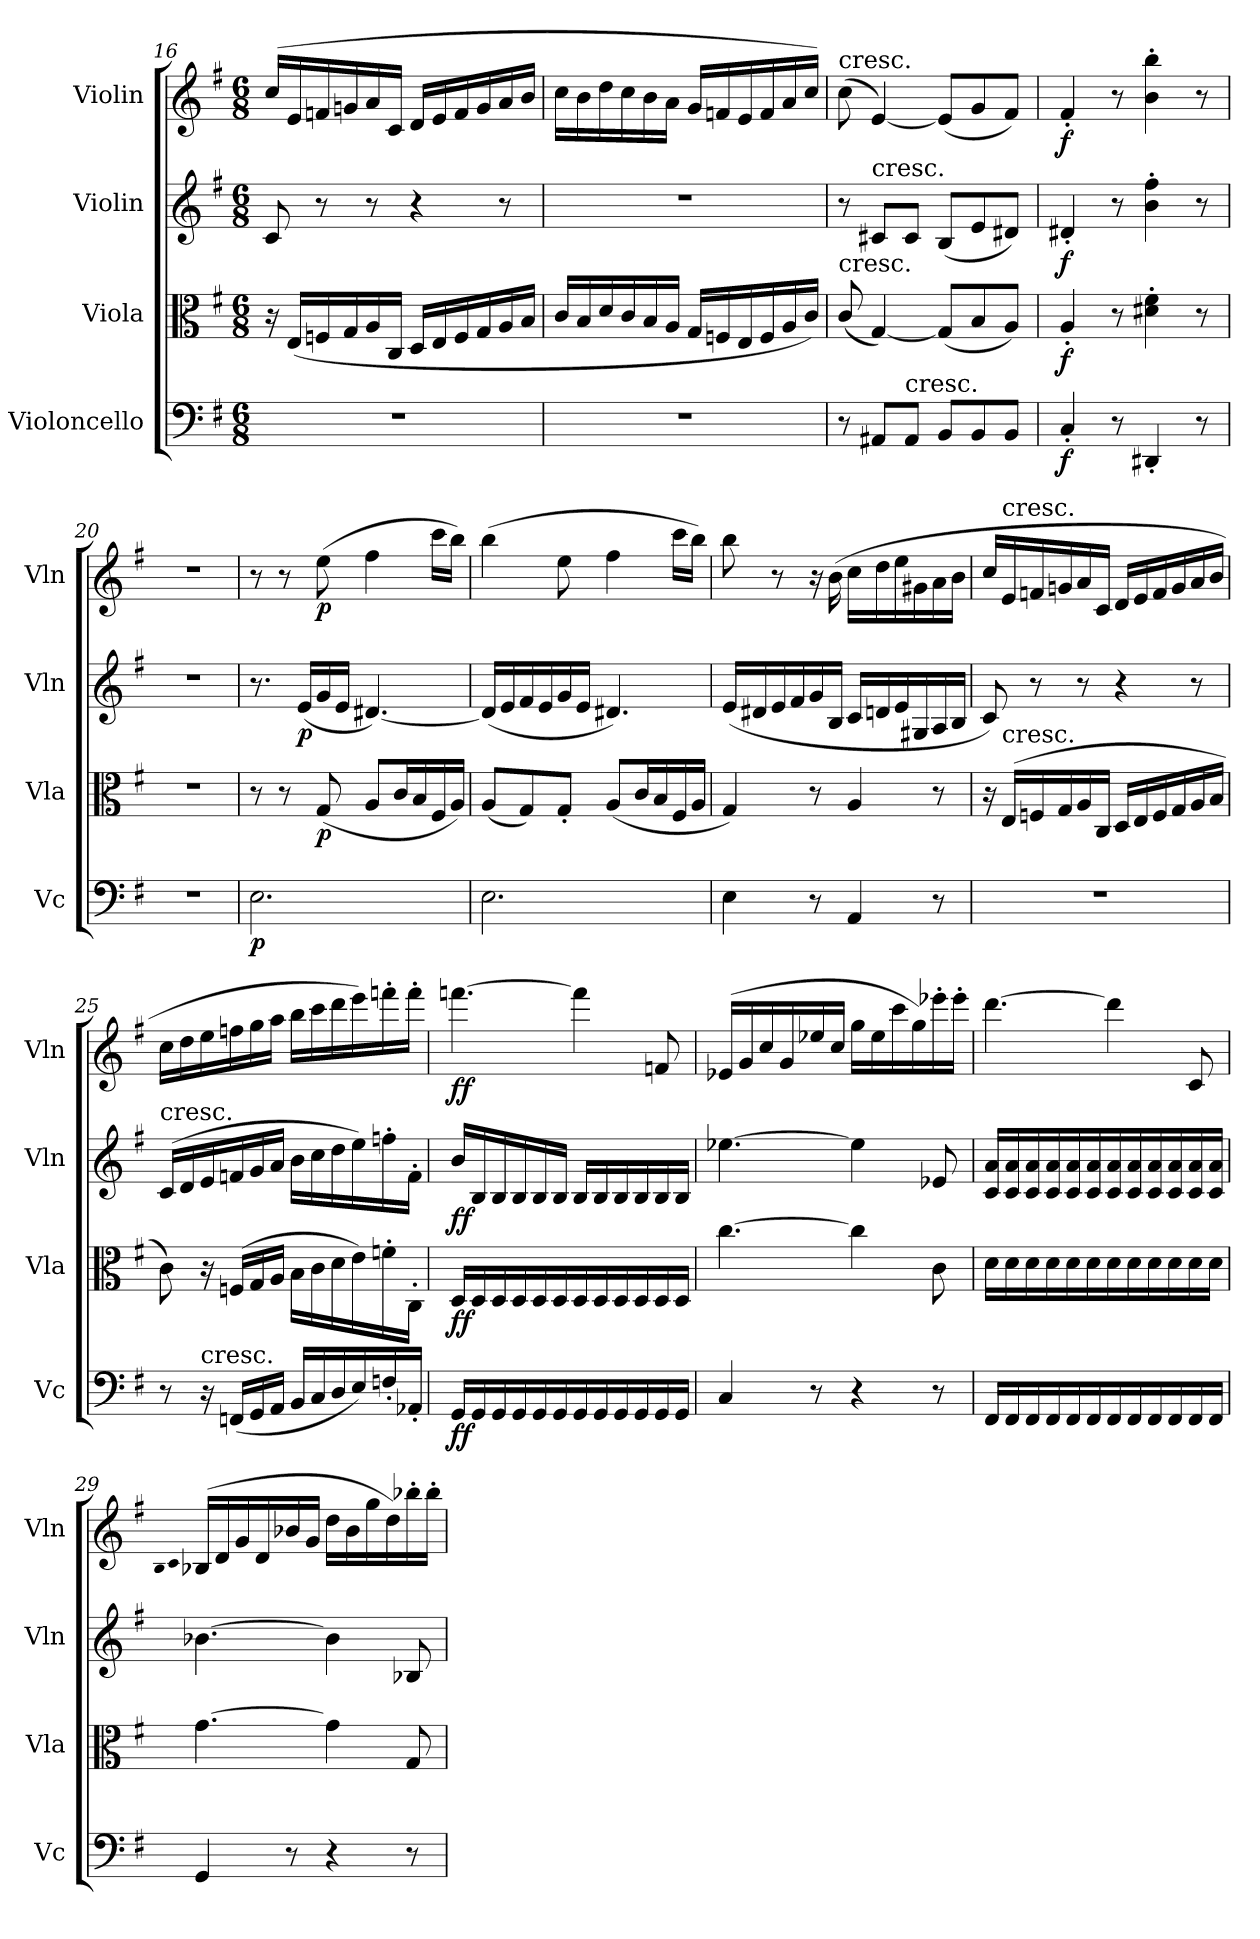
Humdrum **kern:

**kern	**dynam	**kern	**dynam	**kern	**dynam	**kern	**dynam
*part4	*part4	*part3	*part3	*part2	*part2	*part1	*part1
*staff4	*staff4	*staff3	*staff3	*staff2	*staff2	*staff1	*staff1
*I"Violoncello	*	*I"Viola	*	*I"Violin	*	*I"Violin	*
*I'Vc	*	*I'Vla	*	*I'Vln	*	*I'Vln	*
*clefF4	*	*clefC3	*	*clefG2	*	*clefG2	*
*k[f#]	*	*k[f#]	*	*k[f#]	*	*k[f#]	*
*e:	*	*e:	*	*e:	*	*e:	*
*M6/8	*	*M6/8	*	*M6/8	*	*M6/8	*
=16	=16	=16	=16	=16	=16	=16	=16
2.r	.	16r	.	8c/	.	(16cc/LL	.
.	.	(16E/LL	.	.	.	16e/	.
.	.	16Fn/	.	8r	.	16fn/	.
.	.	16G/	.	.	.	16gn/	.
.	.	16A/	.	8r	.	16a/	.
.	.	16C/JJ	.	.	.	16c/JJ	.
.	.	16D/LL	.	4r	.	16d/LL	.
.	.	16E/	.	.	.	16e/	.
.	.	16F/	.	.	.	16f/	.
.	.	16G/	.	.	.	16g/	.
.	.	16A/	.	8r	.	16a/	.
.	.	16B/JJ	.	.	.	16b/JJ	.
=17	=17	=17	=17	=17	=17	=17	=17
2.r	.	16c/LL	.	2.r	.	16cc\LL	.
.	.	16B/	.	.	.	16b\	.
.	.	16d/	.	.	.	16dd\	.
.	.	16c/	.	.	.	16cc\	.
.	.	16B/	.	.	.	16b\	.
.	.	16A/JJ	.	.	.	16a\JJ	.
.	.	16G/LL	.	.	.	16g/LL	.
.	.	16Fn/	.	.	.	16fn/	.
.	.	16E/	.	.	.	16e/	.
.	.	16F/	.	.	.	16f/	.
.	.	16A/	.	.	.	16a/	.
.	.	16c/JJ)	.	.	.	16cc/JJ)	.
=18	=18	=18	=18	=18	=18	=18	=18
!	!	!	!	!	!	!LO:TX:t=cresc.	!
!	!	!LO:TX:t=cresc.	!	!	!	!	!
8r	.	(8c/	.	8r	.	(8cc\	.
!	!	!	!	!LO:TX:t=cresc.	!	!	!
8AA#X/L	.	[4G/)	.	8c#X/L	.	[4e/)	.
!LO:TX:t=cresc.	!	!	!	!	!	!	!
8AA#/J	.	.	.	8c#/J	.	.	.
8BB/L	.	(8G/L]	.	(8B/L	.	(8e/L]	.
8BB/	.	8B/	.	8e/	.	8g/	.
8BB/J	.	8A/J)	.	8d#X/J)	.	8f#/J)	.
=19	=19	=19	=19	=19	=19	=19	=19
4C'/	f	4A'/	f	4d#X'/	f	4f#'/	f
8r	.	8r	.	8r	.	8r	.
4DD#X'/	.	4d#X'\ 4f#'\	.	4b'\ 4ff#'\	.	4b'\ 4bb'\	.
8r	.	8r	.	8r	.	8r	.
=20	=20	=20	=20	=20	=20	=20	=20
2.r	.	2.r	.	2.r	.	2.r	.
=21	=21	=21	=21	=21	=21	=21	=21
2.E\	p	8r	.	8.r	.	8r	.
.	.	8r	.	.	.	8r	.
.	.	.	.	(16e/LL	p	.	.
.	.	(8G/	p	16g/	.	(8ee\	p
.	.	.	.	16e/JJ	.	.	.
.	.	8A/L	.	[4.d#X/)	.	4ff#\	.
.	.	16c/L	.	.	.	.	.
.	.	16B/	.	.	.	.	.
.	.	16F#/	.	.	.	16ccc\LL	.
.	.	16A/JJ)	.	.	.	16bb\JJ)	.
=22	=22	=22	=22	=22	=22	=22	=22
2.E\	.	(8A/L	.	(16d#/LL]	.	(4bb\	.
.	.	.	.	16e/	.	.	.
.	.	8G/)	.	16f#/	.	.	.
.	.	.	.	16e/	.	.	.
.	.	8G'/J	.	16g/	.	8ee\	.
.	.	.	.	16e/JJ	.	.	.
.	.	(8A/L	.	4.d#X/)	.	4ff#\	.
.	.	16c/L	.	.	.	.	.
.	.	16B/	.	.	.	.	.
.	.	16F#/	.	.	.	16ccc\LL	.
.	.	16A/JJ	.	.	.	16bb\JJ)	.
=23	=23	=23	=23	=23	=23	=23	=23
4E\	.	4G/)	.	(16e/LL	.	8bb\	.
.	.	.	.	16d#X/	.	.	.
.	.	.	.	16e/	.	8r	.
.	.	.	.	16f#/	.	.	.
8r	.	8r	.	16g/	.	16r	.
.	.	.	.	16B/JJ	.	(16b\	.
4AA/	.	4A/	.	16c/LL	.	16cc\LL	.
.	.	.	.	16dn/	.	16dd\	.
.	.	.	.	16e/	.	16ee\	.
.	.	.	.	16G#X/	.	16g#X\	.
8r	.	8r	.	16A/	.	16a\	.
.	.	.	.	16B/JJ	.	16b\JJ	.
=24	=24	=24	=24	=24	=24	=24	=24
2.r	.	16r	.	8c/)	.	16cc/LL	.
!	!	!	!	!	!	!LO:TX:t=cresc.	!
!	!	!LO:TX:t=cresc.	!	!	!	!	!
.	.	(16E/LL	.	.	.	16e/	.
.	.	16Fn/	.	8r	.	16fn/	.
.	.	16G/	.	.	.	16gn/	.
.	.	16A/	.	8r	.	16a/	.
.	.	16C/JJ	.	.	.	16c/JJ	.
.	.	16D/LL	.	4r	.	16d/LL	.
.	.	16E/	.	.	.	16e/	.
.	.	16F/	.	.	.	16f/	.
.	.	16G/	.	.	.	16g/	.
.	.	16A/	.	8r	.	16a/	.
.	.	16B/JJ	.	.	.	16b/JJ	.
=25	=25	=25	=25	=25	=25	=25	=25
!	!	!	!	!LO:TX:t=cresc.	!	!	!
8r	.	8c\)	.	(16c/LL	.	16cc\LL	.
.	.	.	.	16d/	.	16dd\	.
!LO:TX:t=cresc.	!	!	!	!	!	!	!
16r	.	16r	.	16e/	.	16ee\	.
(16FFn/LL	.	(16Fn/LL	.	16fn/	.	16ffn\	.
16GG/	.	16G/	.	16g/	.	16gg\	.
16AA/JJ	.	16A/JJ	.	16a/JJ	.	16aa\JJ	.
16BB/LL	.	16B\LL	.	16b\LL	.	16bb\LL	.
16C/	.	16c\	.	16cc\	.	16ccc\	.
16D/	.	16d\	.	16dd\	.	16ddd\	.
16E/)	.	16e\)	.	16ee\)	.	16eee\)	.
16Fn'/	.	16fn'\	.	16ffn'\	.	16fffn'\	.
16AA-X'/JJ	.	16C'\JJ	.	16f'\JJ	.	16fff'\JJ	.
=26	=26	=26	=26	=26	=26	=26	=26
16GG/LL	ff	16D/LL	ff	16b/LL	ff	[4.fffn\	ff
16GG/	.	16D/	.	16B/	.	.	.
16GG/	.	16D/	.	16B/	.	.	.
16GG/	.	16D/	.	16B/	.	.	.
16GG/	.	16D/	.	16B/	.	.	.
16GG/	.	16D/	.	16B/JJ	.	.	.
16GG/	.	16D/	.	16B/LL	.	4fff\]	.
16GG/	.	16D/	.	16B/	.	.	.
16GG/	.	16D/	.	16B/	.	.	.
16GG/	.	16D/	.	16B/	.	.	.
16GG/	.	16D/	.	16B/	.	8fn/	.
16GG/JJ	.	16D/JJ	.	16B/JJ	.	.	.
=27	=27	=27	=27	=27	=27	=27	=27
4C/	.	[4.cc\	.	[4.ee-X\	.	(16e-X/LL	.
.	.	.	.	.	.	16g/	.
.	.	.	.	.	.	16cc/	.
.	.	.	.	.	.	16g/	.
8r	.	.	.	.	.	16ee-X/	.
.	.	.	.	.	.	16cc/JJ	.
4r	.	4cc\]	.	4ee-\]	.	16gg\LL	.
.	.	.	.	.	.	16ee-\	.
.	.	.	.	.	.	16ccc\	.
.	.	.	.	.	.	16gg\)	.
8r	.	8c\	.	8e-X/	.	16eee-X'\	.
.	.	.	.	.	.	16eee-'\JJ	.
=28	=28	=28	=28	=28	=28	=28	=28
16FF#/LL	.	16d\LL	.	16c/ 16a/LL	.	[4.ddd\	.
16FF#/	.	16d\	.	16c/ 16a/	.	.	.
16FF#/	.	16d\	.	16c/ 16a/	.	.	.
16FF#/	.	16d\	.	16c/ 16a/	.	.	.
16FF#/	.	16d\	.	16c/ 16a/	.	.	.
16FF#/	.	16d\	.	16c/ 16a/	.	.	.
16FF#/	.	16d\	.	16c/ 16a/	.	4ddd\]	.
16FF#/	.	16d\	.	16c/ 16a/	.	.	.
16FF#/	.	16d\	.	16c/ 16a/	.	.	.
16FF#/	.	16d\	.	16c/ 16a/	.	.	.
16FF#/	.	16d\	.	16c/ 16a/	.	8c/	.
16FF#/JJ	.	16d\JJ	.	16c/ 16a/JJ	.	.	.
=29	=29	=29	=29	=29	=29	=29	=29
.	.	.	.	.	.	qB	.
.	.	.	.	.	.	qc	.
4GG/	.	[4.g\	.	[4.b-X\	.	(16B-X/LL	.
.	.	.	.	.	.	16d/	.
.	.	.	.	.	.	16g/	.
.	.	.	.	.	.	16d/	.
8r	.	.	.	.	.	16b-X/	.
.	.	.	.	.	.	16g/JJ	.
4r	.	4g\]	.	4b-\]	.	16dd\LL	.
.	.	.	.	.	.	16b-\	.
.	.	.	.	.	.	16gg\	.
.	.	.	.	.	.	16dd\)	.
8r	.	8G/	.	8B-X/	.	16bb-X'\	.
.	.	.	.	.	.	16bb-'\JJ	.
=	=	=	=	=	=	=	=
*-	*-	*-	*-	*-	*-	*-	*-
